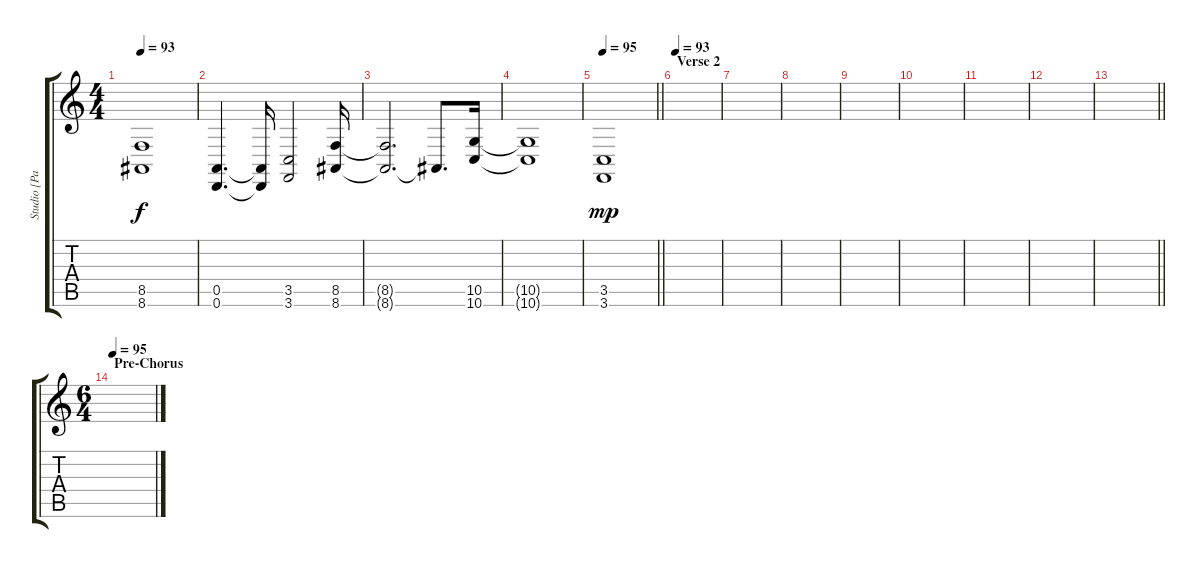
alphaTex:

\track ("Studio [Pad/FX]" "Studio [Pa") {instrument pad2warm}
\staff {score tabs}
\tuning (E4 B3 G3 D3 A2 D2) {hide}
\ts (4 4)
\tempo 93
\clef g2
\ks c
(8.5{t} 8.6{t}).1{dy f} |
(0.5 0.6).4{d} (0.5{t} 0.6{t}).16 (3.5 3.6).2 (8.5 8.6).16 |
(8.5{t} 8.6{t}).2{d} 8.6{t}.8{d} (10.5 10.6).16 |
(10.5{t} 10.6{t}).1 |
\tempo 95
\barLineRight lightlight
(3.5 3.6).1{dy mp} |
\section ("" "Verse 2")
\tempo 93
|
|
|
|
|
|
|
\barLineRight lightlight
|
\ts (6 4)
\section ("" "Pre-Chorus")
\tempo 95
